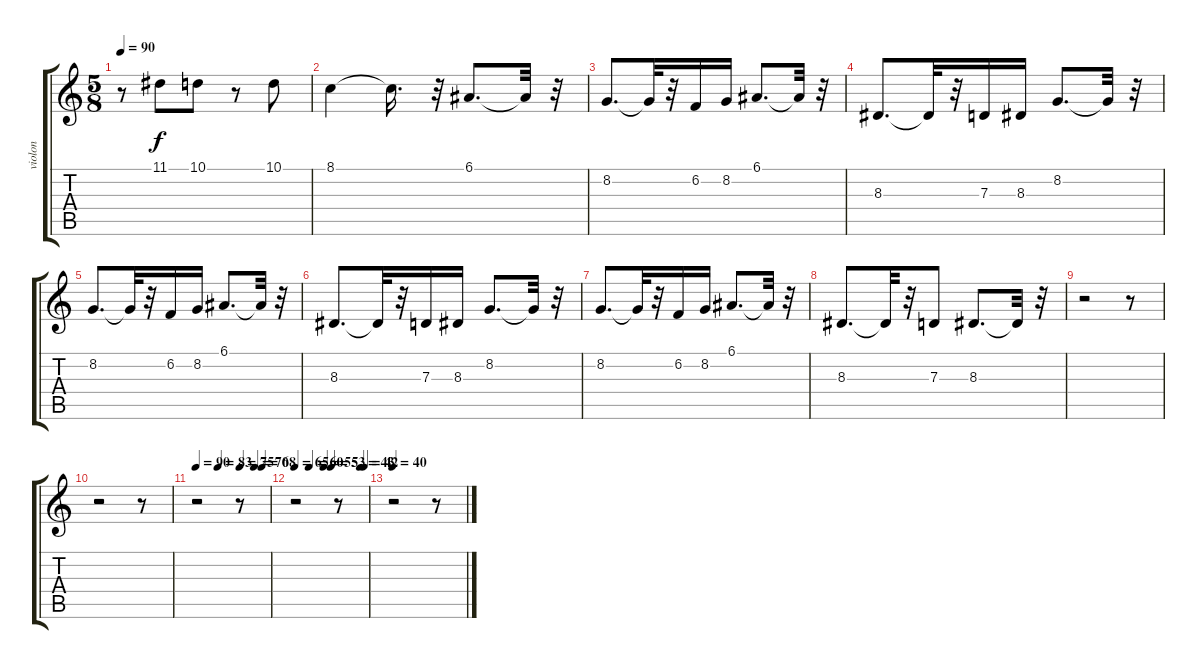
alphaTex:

\track ("violon" "violon") {instrument violin}
\staff {score tabs}
\tuning (E4 B3 G3 D3 A2 E2) {hide}
\ts (5 8)
\tempo 90
\clef g2
\ks c
r.8{dy f} 11.1.8 10.1.8 r.8 10.1.8 |
8.1.4 8.1{t}.16{d} r.32 6.1.8{d} 6.1{t}.32 r.32 |
8.2.8{d} 8.2{t}.32 r.32 6.2.16 8.2.16 6.1.8{d} 6.1{t}.32 r.32 |
8.3.8{d} 8.3{t}.32 r.32 7.3.16 8.3.16 8.2.8{d} 8.2{t}.32 r.32 |
8.2.8{d} 8.2{t}.32 r.32 6.2.16 8.2.16 6.1.8{d} 6.1{t}.32 r.32 |
8.3.8{d} 8.3{t}.32 r.32 7.3.16 8.3.16 8.2.8{d} 8.2{t}.32 r.32 |
8.2.8{d} 8.2{t}.32 r.32 6.2.16 8.2.16 6.1.8{d} 6.1{t}.32 r.32 |
8.3.8{d} 8.3{t}.32 r.32 7.3.8 8.3.8{d} 8.3{t}.32 r.32 |
r.2 r.8 |
r.2 r.8 |
\tempo 90
\tempo (83 0.3)
\tempo (75 0.6)
\tempo (70 0.8)
\tempo (68 0.9)
r.2 r.8 |
\tempo 65
\tempo (60 0.2)
\tempo (55 0.4)
\tempo (53 0.5)
\tempo (43 0.9)
\tempo (42 0.95)
r.2 r.8 |
\tempo 40
r.2 r.8
